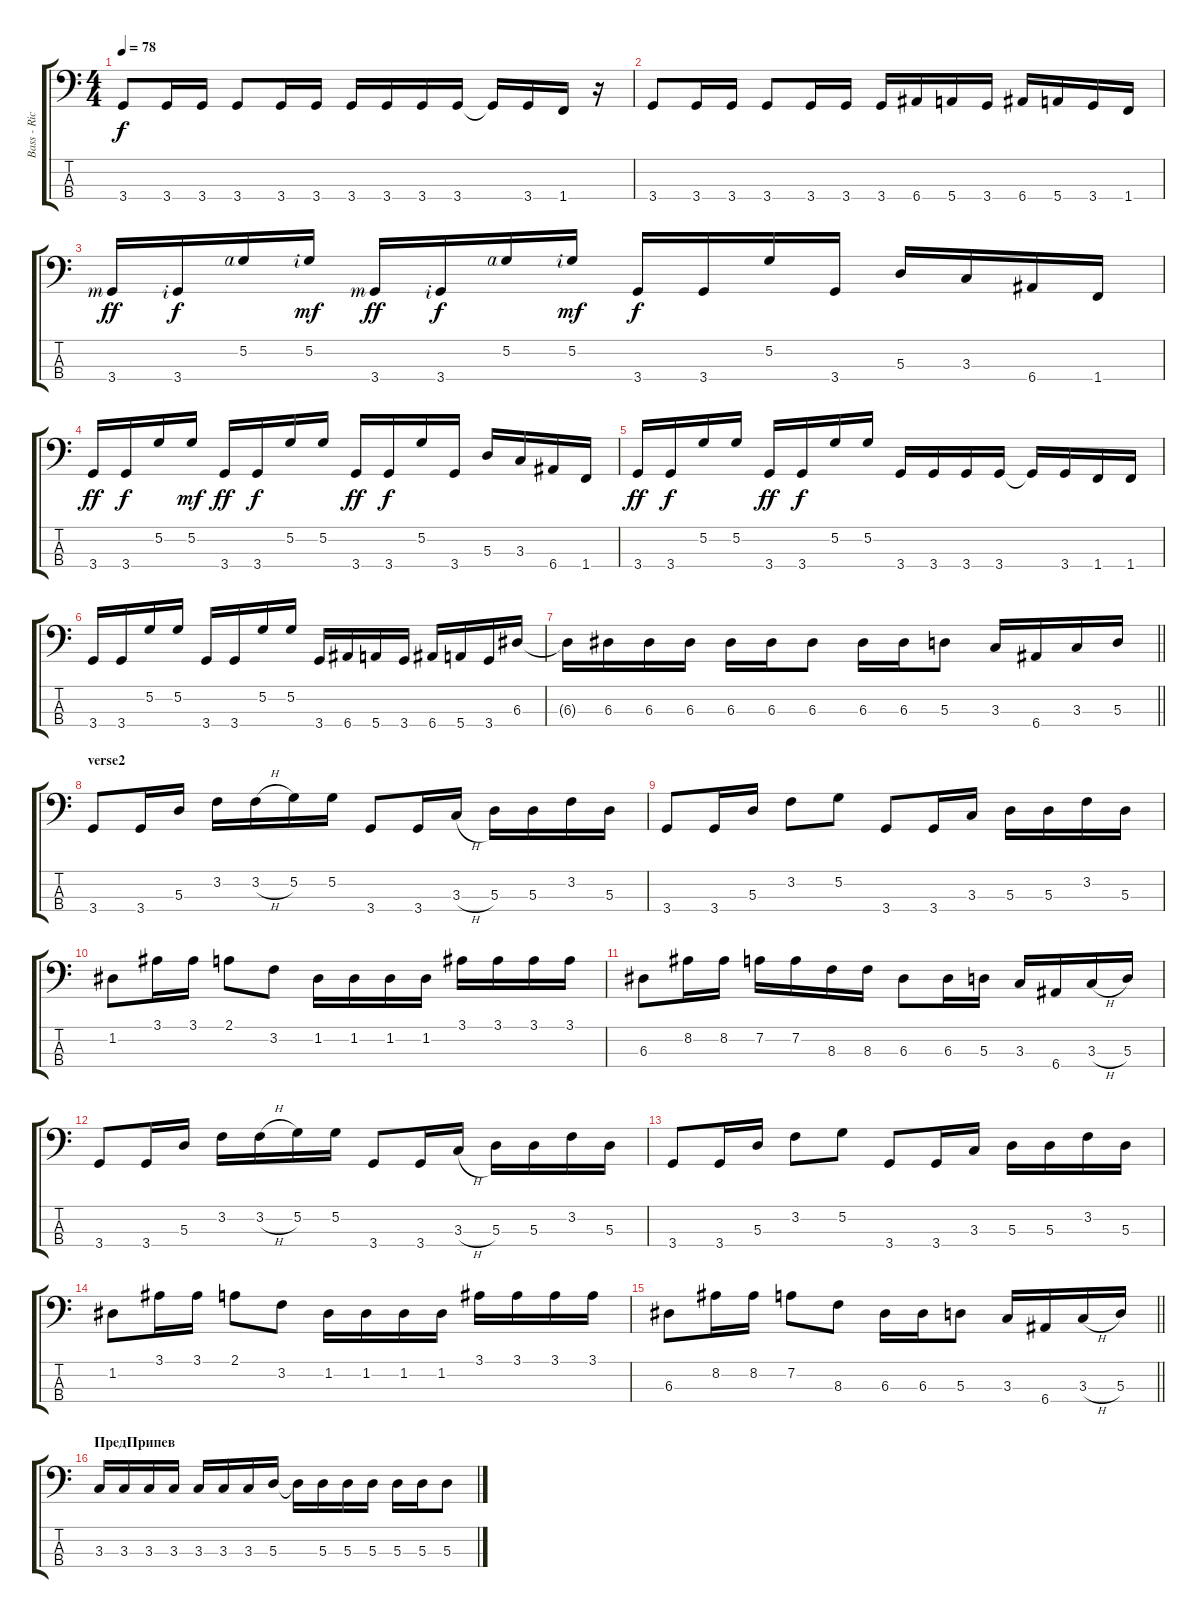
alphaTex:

\track ("Bass - Ricky Phillips" "Bass - Ric") {instrument electricbassfinger}
\staff {score tabs}
\tuning (G2 D2 A1 E1) {hide}
\ts (4 4)
\tempo 78
\clef f4
\ks c
3.4.8{dy f} 3.4.16 3.4.16 3.4.8 3.4.16 3.4.16 3.4.16 3.4.16 3.4.16 3.4.16 3.4{t}.16 3.4.16 1.4.16 r.16 |
3.4.8 3.4.16 3.4.16 3.4.8 3.4.16 3.4.16 3.4.16 6.4.16 5.4.16 3.4.16 6.4.16 5.4.16 3.4.16 1.4.16 |
3.4{rf 3}.16{dy ff} 3.4{rf 2}.16{dy f} 5.2{rf 4}.16 5.2{rf 2}.16{dy mf} 3.4{rf 3}.16{dy ff} 3.4{rf 2}.16{dy f} 5.2{rf 4}.16 5.2{rf 2}.16{dy mf} 3.4.16{dy f} 3.4.16 5.2.16 3.4.16 5.3.16 3.3.16 6.4.16 1.4.16 |
3.4.16{dy ff} 3.4.16{dy f} 5.2.16 5.2.16{dy mf} 3.4.16{dy ff} 3.4.16{dy f} 5.2.16 5.2.16 3.4.16{dy ff} 3.4.16{dy f} 5.2.16 3.4.16 5.3.16 3.3.16 6.4.16 1.4.16 |
3.4.16{dy ff} 3.4.16{dy f} 5.2.16 5.2.16 3.4.16{dy ff} 3.4.16{dy f} 5.2.16 5.2.16 3.4.16 3.4.16 3.4.16 3.4.16 3.4{t}.16 3.4.16 1.4.16 1.4.16 |
3.4.16 3.4.16 5.2.16 5.2.16 3.4.16 3.4.16 5.2.16 5.2.16 3.4.16 6.4.16 5.4.16 3.4.16 6.4.16 5.4.16 3.4.16 6.3.16 |
\barLineRight lightlight
6.3{t}.16 6.3.16 6.3.16 6.3.16 6.3.16 6.3.16 6.3.8 6.3.16 6.3.16 5.3.8 3.3.16 6.4.16 3.3.16 5.3.16 |
\section ("" "verse2")
3.4.8 3.4.16 5.3.16 3.2.16 3.2{h}.16 5.2.16 5.2.16 3.4.8 3.4.16 3.3{h}.16 5.3.16 5.3.16 3.2.16 5.3.16 |
3.4.8 3.4.16 5.3.16 3.2.8 5.2.8 3.4.8 3.4.16 3.3.16 5.3.16 5.3.16 3.2.16 5.3.16 |
1.2.8 3.1.16 3.1.16 2.1.8 3.2.8 1.2.16 1.2.16 1.2.16 1.2.16 3.1.16 3.1.16 3.1.16 3.1.16 |
6.3.8 8.2.16 8.2.16 7.2.16 7.2.16 8.3.16 8.3.16 6.3.8 6.3.16 5.3.16 3.3.16 6.4.16 3.3{h}.16 5.3.16 |
3.4.8 3.4.16 5.3.16 3.2.16 3.2{h}.16 5.2.16 5.2.16 3.4.8 3.4.16 3.3{h}.16 5.3.16 5.3.16 3.2.16 5.3.16 |
3.4.8 3.4.16 5.3.16 3.2.8 5.2.8 3.4.8 3.4.16 3.3.16 5.3.16 5.3.16 3.2.16 5.3.16 |
1.2.8 3.1.16 3.1.16 2.1.8 3.2.8 1.2.16 1.2.16 1.2.16 1.2.16 3.1.16 3.1.16 3.1.16 3.1.16 |
\barLineRight lightlight
6.3.8 8.2.16 8.2.16 7.2.8 8.3.8 6.3.16 6.3.16 5.3.8 3.3.16 6.4.16 3.3{h}.16 5.3.16 |
\section ("" "ПредПрипев")
3.3.16 3.3.16 3.3.16 3.3.16 3.3.16 3.3.16 3.3.16 5.3.16 5.3{t}.16 5.3.16 5.3.16 5.3.16 5.3.16 5.3.16 5.3.8
